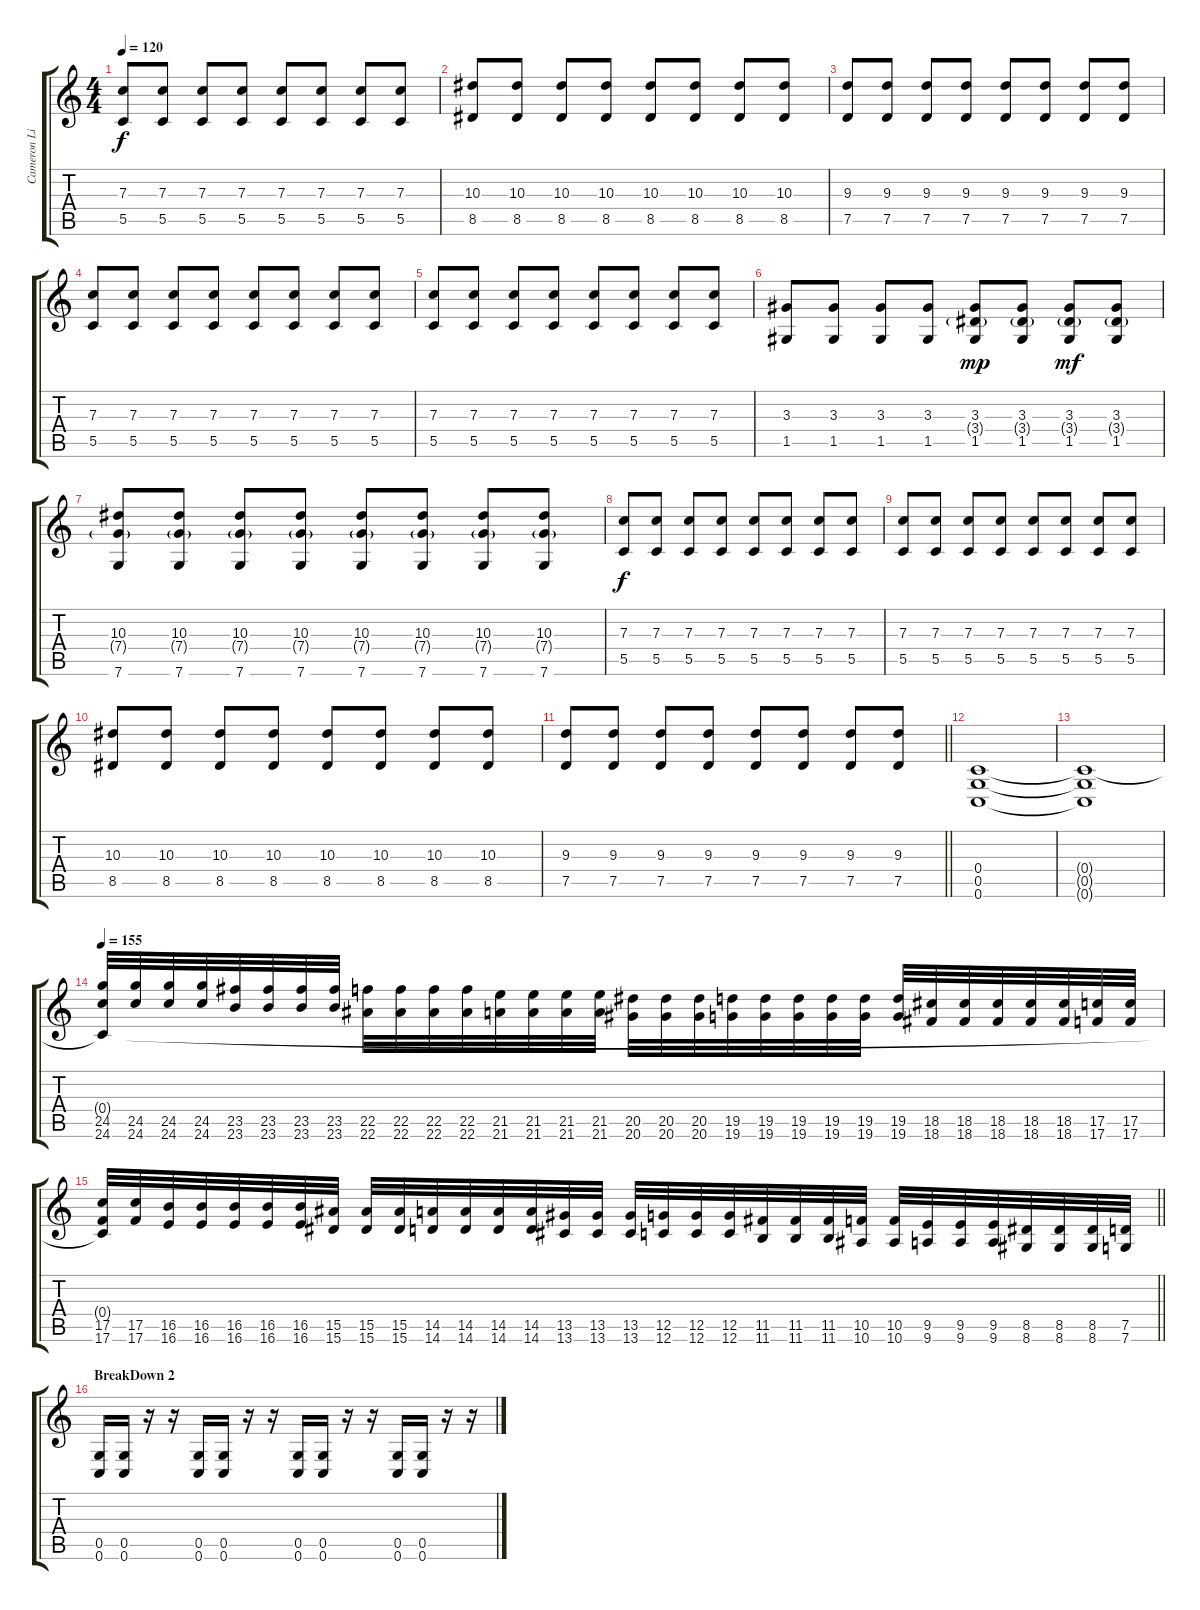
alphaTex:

\track ("Cameron Liddell" "Cameron Li") {instrument overdrivenguitar}
\staff {score tabs}
\tuning (D4 A3 F3 C3 G2 C2) {hide}
\ts (4 4)
\tempo 120
\clef g2
\ks c
(7.3 5.5).8{dy f} (7.3 5.5).8 (7.3 5.5).8 (7.3 5.5).8 (7.3 5.5).8 (7.3 5.5).8 (7.3 5.5).8 (7.3 5.5).8 |
(10.3 8.5).8 (10.3 8.5).8 (10.3 8.5).8 (10.3 8.5).8 (10.3 8.5).8 (10.3 8.5).8 (10.3 8.5).8 (10.3 8.5).8 |
(9.3 7.5).8 (9.3 7.5).8 (9.3 7.5).8 (9.3 7.5).8 (9.3 7.5).8 (9.3 7.5).8 (9.3 7.5).8 (9.3 7.5).8 |
(7.3 5.5).8 (7.3 5.5).8 (7.3 5.5).8 (7.3 5.5).8 (7.3 5.5).8 (7.3 5.5).8 (7.3 5.5).8 (7.3 5.5).8 |
(7.3 5.5).8 (7.3 5.5).8 (7.3 5.5).8 (7.3 5.5).8 (7.3 5.5).8 (7.3 5.5).8 (7.3 5.5).8 (7.3 5.5).8 |
(3.3 1.5).8 (3.3 1.5).8 (3.3 1.5).8 (3.3 1.5).8 (3.3 3.4{g} 1.5).8{dy mp} (3.3 3.4{g} 1.5).8 (3.3 3.4{g} 1.5).8{dy mf} (3.3 3.4{g} 1.5).8 |
(10.3 7.4{g} 7.6).8 (10.3 7.4{g} 7.6).8 (10.3 7.4{g} 7.6).8 (10.3 7.4{g} 7.6).8 (10.3 7.4{g} 7.6).8 (10.3 7.4{g} 7.6).8 (10.3 7.4{g} 7.6).8 (10.3 7.4{g} 7.6).8 |
(7.3 5.5).8{dy f} (7.3 5.5).8 (7.3 5.5).8 (7.3 5.5).8 (7.3 5.5).8 (7.3 5.5).8 (7.3 5.5).8 (7.3 5.5).8 |
(7.3 5.5).8 (7.3 5.5).8 (7.3 5.5).8 (7.3 5.5).8 (7.3 5.5).8 (7.3 5.5).8 (7.3 5.5).8 (7.3 5.5).8 |
(10.3 8.5).8 (10.3 8.5).8 (10.3 8.5).8 (10.3 8.5).8 (10.3 8.5).8 (10.3 8.5).8 (10.3 8.5).8 (10.3 8.5).8 |
\barLineRight lightlight
(9.3 7.5).8 (9.3 7.5).8 (9.3 7.5).8 (9.3 7.5).8 (9.3 7.5).8 (9.3 7.5).8 (9.3 7.5).8 (9.3 7.5).8 |
(0.4 0.5 0.6).1 |
(0.4{t} 0.5{t} 0.6{t}).1 |
\tempo 155
(0.4{t} 24.5 24.6).32 (24.5 24.6).32 (24.5 24.6).32 (24.5 24.6).32 (23.5 23.6).32 (23.5 23.6).32 (23.5 23.6).32 (23.5 23.6).32 (22.5 22.6).32 (22.5 22.6).32 (22.5 22.6).32 (22.5 22.6).32 (21.5 21.6).32 (21.5 21.6).32 (21.5 21.6).32 (21.5 21.6).32 (20.5 20.6).32 (20.5 20.6).32 (20.5 20.6).32 (19.5 19.6).32 (19.5 19.6).32 (19.5 19.6).32 (19.5 19.6).32 (19.5 19.6).32 (19.5 19.6).32 (18.5 18.6).32 (18.5 18.6).32 (18.5 18.6).32 (18.5 18.6).32 (18.5 18.6).32 (17.5 17.6).32 (17.5 17.6).32 |
\barLineRight lightlight
(0.4{t} 17.5 17.6).32 (17.5 17.6).32 (16.5 16.6).32 (16.5 16.6).32 (16.5 16.6).32 (16.5 16.6).32 (16.5 16.6).32 (15.5 15.6).32 (15.5 15.6).32 (15.5 15.6).32 (14.5 14.6).32 (14.5 14.6).32 (14.5 14.6).32 (14.5 14.6).32 (13.5 13.6).32 (13.5 13.6).32 (13.5 13.6).32 (12.5 12.6).32 (12.5 12.6).32 (12.5 12.6).32 (11.5 11.6).32 (11.5 11.6).32 (11.5 11.6).32 (10.5 10.6).32 (10.5 10.6).32 (9.5 9.6).32 (9.5 9.6).32 (9.5 9.6).32 (8.5 8.6).32 (8.5 8.6).32 (8.5 8.6).32 (7.5 7.6).32 |
\section ("" "BreakDown 2")
(0.5 0.6).16 (0.5 0.6).16 r.16 r.16 (0.5 0.6).16 (0.5 0.6).16 r.16 r.16 (0.5 0.6).16 (0.5 0.6).16 r.16 r.16 (0.5 0.6).16 (0.5 0.6).16 r.16 r.16
